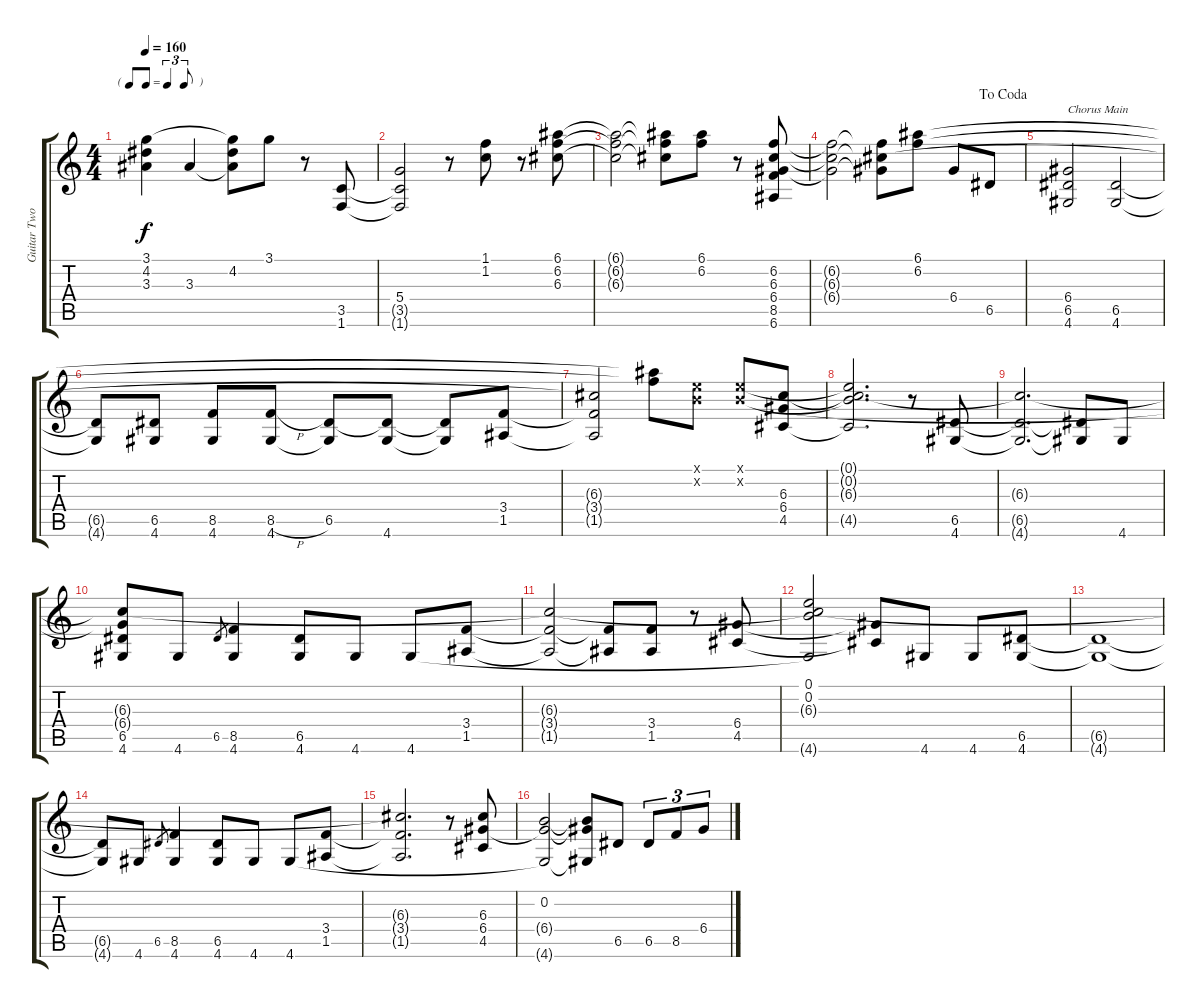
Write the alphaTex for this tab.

\track ("Guitar Two" "Guitar Two") {instrument electricguitarjazz}
\staff {score tabs}
\tuning (E4 B3 G3 D3 A2 E2) {hide}
\ts (4 4)
\tf triplet8th
\tempo 160
\clef g2
\ks c
(3.1{t} 4.2{t} 3.3{t}).4{dy f} 3.3.4 (3.1{t} 4.2 3.3{t}).8 3.1.8 r.8 (3.5 1.6).8 |
(5.4{t} 3.5{t} 1.6{t}).2 r.8 (1.1 1.2).8 r.8 (6.1 6.2 6.3).8 |
(6.1{t} 6.2{t} 6.3{t}).2 (6.1{t} 6.2{t} 6.3{t}).8 (6.1 6.2).8 r.8 (6.2 6.3 6.4 8.5 6.6).8 |
\jump dacoda
(6.2{t} 6.3{t} 6.4{t}).2 (6.2{t} 6.3{t} 6.4{t}).8 (6.1 6.2).8 6.4.8 6.5.8 |
(6.4 6.5 4.6).2{txt "Chorus Main"} (6.5 4.6).2 |
(6.5{t} 4.6{t}).8 (6.5 4.6).8 (8.5 4.6).8 (8.5{h} 4.6).8 (6.5 4.6{t}).8 (6.5{t} 4.6).8 (6.5{t} 4.6{t}).8 (3.4 1.5).8 |
(6.3{t} 3.4{t} 1.5{t}).2 (6.1{t} 6.2{t}).8 (0.1{x} 0.2{x}).8 (0.1{x} 0.2{x}).8 (6.3 6.4 4.5).8 |
(0.1{t} 0.2{t} 6.3{t} 4.5{t}).2{d} r.8 (6.5 4.6).8 |
(6.3{t} 6.5{t} 4.6{t}).2{d} (6.5{t} 4.6{t}).8 4.6.8 |
(6.3{t} 6.4{t} 6.5 4.6).8 4.6.8 6.5.8{gr} (8.5 4.6).4 (6.5 4.6).8 4.6.8 4.6.8 (3.4 1.5).8 |
(6.3{t} 3.4{t} 1.5{t}).2 (3.4{t} 1.5{t}).8 (3.4 1.5).8 r.8 (6.4 4.5).8 |
(0.1 0.2 6.3{t} 4.6{t}).2 (6.4{t} 4.5{t}).8 4.6.8 4.6.8 (6.5 4.6).8 |
(6.5{t} 4.6{t}).1 |
(6.5{t} 4.6{t}).8 4.6.8 6.5.8{gr} (8.5 4.6).4 (6.5 4.6).8 4.6.8 4.6.8 (3.4 1.5).8 |
(6.3{t} 3.4{t} 1.5{t}).2{d} r.8 (6.3 6.4 4.5).8 |
(0.2 6.4{t} 4.6{t}).2 (0.2{t} 6.4{t} 4.6{t}).8 6.5.8 6.5.8{tu (3 2)} 8.5.8{tu (3 2)} 6.4.8{tu (3 2)}
